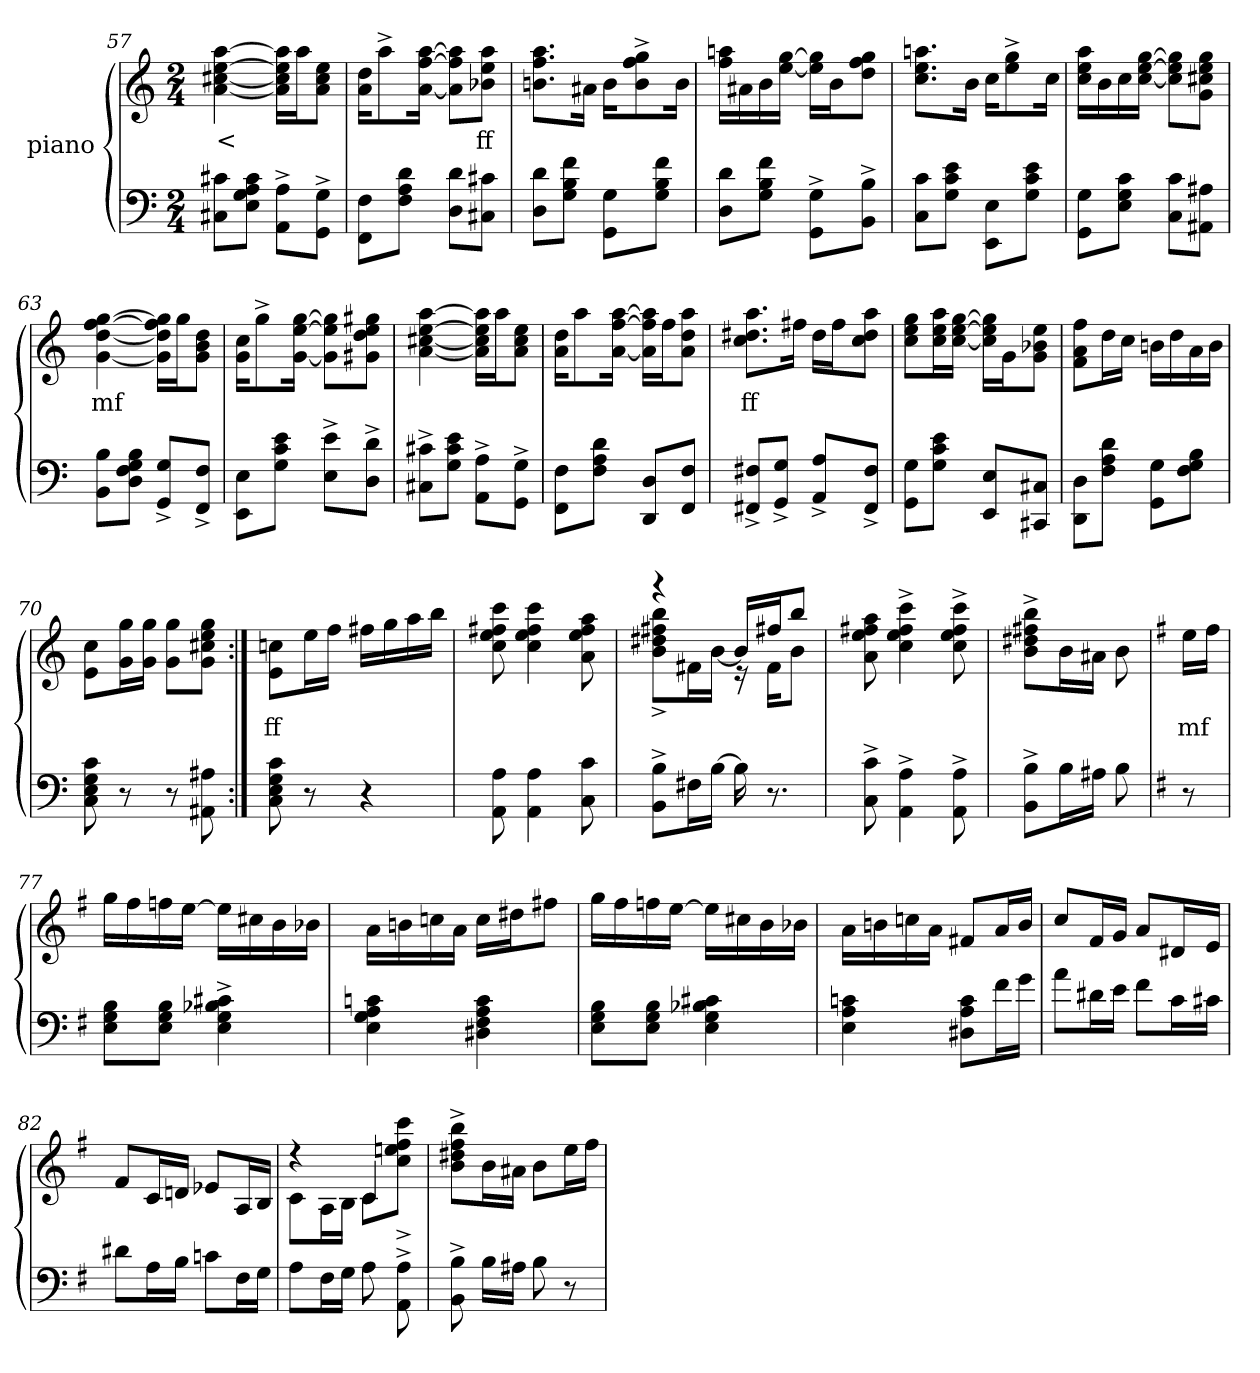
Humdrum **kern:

**kern	**kern	**text
*part2	*part1	*part1
*staff2	*staff1	*staff1
*I"piano	*I"piano	*
*clefF4	*clefG2	*
*k[]	*k[]	*
*M2/4	*M2/4	*
=57	=57	=57
8c#X 8C#XL	[4aa [4ee [4cc#X [4a	<
8c# 8A 8G 8EJ	.	.
8A^> 8AA^>L	16aa] 16ee] 16cc#] 16a]LL	.
.	16aaJ	.
8G^> 8GG^>J	8ee 8cc# 8aJ	.
=58	=58	=58
8F 8FFL	16dd 16aKL	.
.	8aa^>	.
8d 8A 8FJ	.	.
.	[16aa [16ff [16aJk	.
8d 8DL	8aa] 8ff] 8a]L	.
8c#X 8C#XJ	8aa 8ee 8b-XJ	ff
=59	=59	=59
8d 8DL	8.aa 8.ff 8.bnL	.
8f 8B 8GJ	.	.
.	16a#XJk	.
8G 8GGL	16bKL	.
.	8gg^> 8ff^> 8b^>	.
8f 8B 8GJ	.	.
.	16bJk	.
=60	=60	=60
8d 8DL	16aan 16ffLL	.
.	16a#X	.
8f 8B 8GJ	16b	.
.	[16gg [16eeJJ	.
8G^> 8GG^>L	16gg] 16ee]LL	.
.	16bJ	.
8B^> 8BB^>J	8gg 8ff 8ddJ	.
=61	=61	=61
8c 8CL	8.aan 8.ee 8.ccL	.
8e 8c 8GJ	.	.
.	16bJk	.
8E 8EEL	16ccKL	.
.	8gg^> 8ee^>	.
8e 8c 8GJ	.	.
.	16ccJk	.
=62	=62	=62
8G 8GGL	16aa 16ee 16ccLL	.
.	16b	.
8c 8G 8EJ	16cc	.
.	[16gg [16ee [16ccJJ	.
8c 8CL	8gg] 8ee] 8cc]L	.
8A#X 8AA#XJ	8gg 8ee 8cc#X 8gJ	.
=63	=63	=63
8B 8BBL	[4gg [4ff [4dd [4g	mf
8B 8G 8F 8DJ	.	.
8G^> 8GG^>L	16gg] 16ff] 16dd] 16g]LL	.
.	16ggJ	.
8F^> 8FF^>J	8dd 8b 8gJ	.
=64	=64	=64
8E 8EEL	16cc 16gKL	.
.	8gg^>	.
8e 8c 8GJ	.	.
.	[16gg [16ee [16gJk	.
8e^> 8E^>L	8gg] 8ee] 8g]L	.
8d^> 8D^>J	8gg#X 8ee 8dd 8g#XJ	.
=65	=65	=65
8c#X^> 8C#X^>L	[4aa [4ee [4cc#X [4a	.
8e 8c# 8GJ	.	.
8A^> 8AA^>L	16aa] 16ee] 16cc#] 16a]LL	.
.	16aaJ	.
8G^> 8GG^>J	8ee 8cc# 8aJ	.
=66	=66	=66
8F 8FFL	16dd 16aKL	.
.	8aa	.
8d 8A 8FJ	.	.
.	[16aa [16ff [16aJk	.
8D 8DDL	16aa] 16ff] 16a]LL	.
.	16ffJ	.
8F 8FFJ	8aa 8dd 8aJ	.
=67	=67	=67
8F#X^> 8FF#X^>L	8.aa 8.dd#X 8.ccL	ff
8G^> 8GG^>J	.	.
.	16ff#XJk	.
8A^> 8AA^>L	16dd#LL	.
.	16ff#J	.
8F#^> 8FF#^>J	8aa 8dd# 8ccJ	.
=68	=68	=68
8G 8GGL	8gg 8ee 8ccL	.
8e 8c 8GJ	16aa 16ee 16ccL	.
.	[16gg [16ee [16ccJJ	.
8E 8EEL	16gg] 16ee] 16cc]LL	.
.	16gJ	.
8C#X 8CC#XJ	8ee 8b-X 8gJ	.
=69	=69	=69
8D 8DDL	8ff 8a 8fL	.
8d 8A 8FJ	16ddL	.
.	16ccJJ	.
8G 8GGL	16bnLL	.
.	16dd	.
8B 8G 8FJ	16a	.
.	16bJJ	.
=70	=70	=70
8c 8G 8E 8C	8cc 8eL	.
8r	16gg 16gL	.
.	16gg 16gJJ	.
8r	8gg 8gL	.
8A#X 8AA#X	8gg 8ee 8cc#X 8gJ	.
=71:|!	=71:|!	=71:|!
8c 8G 8E 8C	8ccn 8eL	ff
8r	16eeL	.
.	16ffJJ	.
4r	16ff#XLL	.
.	16gg	.
.	16aa	.
.	16bbJJ	.
=72	=72	=72
8A 8AA	8ccc 8ff#X 8ee 8cc	.
4A 4AA	4ccc 4ff# 4ee 4cc	.
8c 8C	8aa 8ff# 8ee 8a	.
=73	=73	=73
*	*^	*
8B^> 8BB^>L	4r	8bb^> 8ff#^> 8dd#X^> 8b^>L	.
16F#XL	.	16f#L	.
[16BJJ	.	[16bJJ	.
16B]	16bLL]	16r	.
8.r	16ff#XJ	16f#KL	.
.	8bbJ	8bJ	.
*	*v	*v	*
=74	=74	=74
8c^> 8C^>	8aa 8ff#X 8ee 8a	.
4A^> 4AA^>	4ccc^> 4ff#^> 4ee^> 4cc^>	.
8A^> 8AA^>	8ccc^> 8ff#^> 8ee^> 8cc^>	.
=75	=75	=75
8B^> 8BB^>L	8bb^> 8ff#X^> 8dd#X^> 8b^>L	.
16BL	16bL	.
16A#XJJ	16a#XJJ	.
8B	8b	.
=76	=76	=76
*k[f#]	*k[f#]	*
8r	16eeLL	mf
.	16ff#JJ	.
=77	=77	=77
8B 8G 8EL	16ggLL	.
.	16ff#	.
8B 8G 8EJ	16ffn	.
.	[16eeJJ	.
4c#X^> 4B-X^> 4G^> 4E^>	16eeLL]	.
.	16cc#X	.
.	16b	.
.	16b-XJJ	.
=78	=78	=78
4cn 4A 4G 4E	16aLL	.
.	16bn	.
.	16ccn	.
.	16aJJ	.
4c 4A 4F# 4D#X	16ccLL	.
.	16dd#XJ	.
.	8ff#XJ	.
=79	=79	=79
8B 8G 8EL	16ggLL	.
.	16ff#	.
8B 8G 8EJ	16ffn	.
.	[16eeJJ	.
4c#X 4B-X 4G 4E	16eeLL]	.
.	16cc#X	.
.	16b	.
.	16b-XJJ	.
=80	=80	=80
4cn 4A 4E	16aLL	.
.	16bn	.
.	16ccn	.
.	16aJJ	.
8c 8A 8D#XL	8f#XL	.
16f#L	16aL	.
16gJJ	16bJJ	.
=81	=81	=81
8aL	8ccL	.
16d#XL	16f#L	.
16eJJ	16gJJ	.
8f#L	8aL	.
16cL	16d#XL	.
16c#XJJ	16eJJ	.
=82	=82	=82
8d#XL	8f#L	.
16AL	16cL	.
16BJJ	16dnJJ	.
8cnL	8e-XL	.
16F#L	16AL	.
16GJJ	16BJJ	.
=83	=83	=83
*	*^	*
8AL	4r	8cL	.
16F#L	.	16AL	.
16GJJ	.	16BJJ	.
8A	4c	8cL	.
8A^> 8AA^>	.	8ccc^> 8ff#^> 8een^> 8cc^>J	.
*	*v	*v	*
=84	=84	=84
8B^> 8BB^>	8bb^> 8ff#^> 8dd#X^> 8b^>L	.
16BLL	16bL	.
16A#XJJ	16a#XJJ	.
8B	8bL	.
8r	16eeL	.
.	16ff#JJ	.
=	=	=
*-	*-	*-
